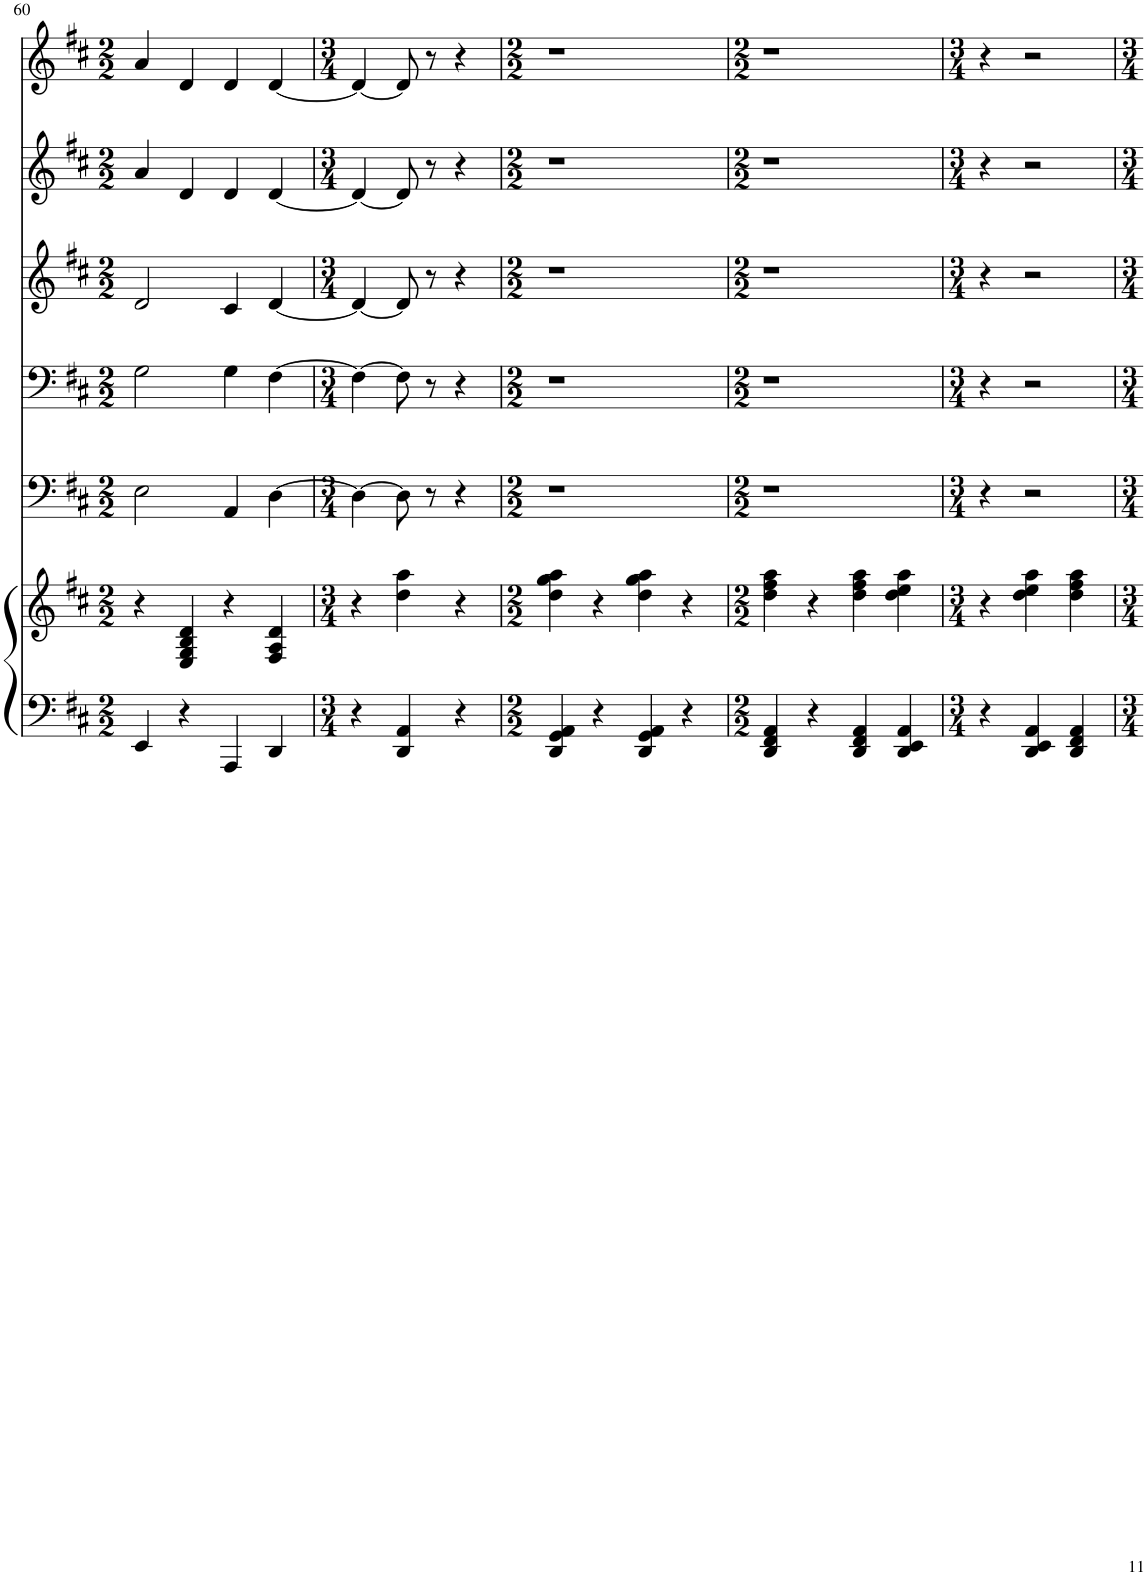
**kern	**kern	**kern	**kern	**kern	**kern	**kern
*part6	*part6	*part5	*part4	*part3	*part2	*part1
*staff7	*staff6	*staff5	*staff4	*staff3	*staff2	*staff1
*I"Piano	*	*I"B	*I"T	*I"A	*I"S2	*I"S1
*I'Pno	*	*	*	*	*	*
!!LO:PB:g=z
*clefF4	*clefG2	*clefF4	*clefF4	*clefG2	*clefG2	*clefG2
*	*	*	*Trd5c9	*Trd1c2	*	*Trd1c2
*k[f#c#]	*k[f#c#]	*k[f#c#]	*k[f#c#]	*k[f#c#]	*k[f#c#]	*k[f#c#]
*M2/2	*M2/2	*M2/2	*M2/2	*M2/2	*M2/2	*M2/2
=60	=60	=60	=60	=60	=60	=60
4EE/	4r	2E\	2G\	2d/	4a/	4a/
4r	4E/ 4G/ 4B/ 4d/	.	.	.	4d/	4d/
4AAA/	4r	4AA/	4G\	4c#/	4d/	4d/
4DD/	4F#/ 4A/ 4d/	[4D\	[4F#\	[4d/	[4d/	[4d/
=61	=61	=61	=61	=61	=61	=61
*M3/4	*M3/4	*M3/4	*M3/4	*M3/4	*M3/4	*M3/4
4r	4r	4D\_	4F#\_	4d/_	4d/_	4d/_
4DD/ 4AA/	4dd\ 4aa\	8D\]	8F#\]	8d/]	8d/]	8d/]
.	.	8r	8r	8r	8r	8r
4r	4r	4r	4r	4r	4r	4r
=62	=62	=62	=62	=62	=62	=62
*M2/2	*M2/2	*M2/2	*M2/2	*M2/2	*M2/2	*M2/2
4DD/ 4GG/ 4AA/	4dd\ 4gg\ 4aa\	1r	1r	1r	1r	1r
4r	4r	.	.	.	.	.
4DD/ 4GG/ 4AA/	4dd\ 4gg\ 4aa\	.	.	.	.	.
4r	4r	.	.	.	.	.
=63	=63	=63	=63	=63	=63	=63
*M2/2	*M2/2	*M2/2	*M2/2	*M2/2	*M2/2	*M2/2
4DD/ 4FF#/ 4AA/	4dd\ 4ff#\ 4aa\	1r	1r	1r	1r	1r
4r	4r	.	.	.	.	.
4DD/ 4FF#/ 4AA/	4dd\ 4ff#\ 4aa\	.	.	.	.	.
4DD/ 4EE/ 4AA/	4dd\ 4ee\ 4aa\	.	.	.	.	.
=64	=64	=64	=64	=64	=64	=64
*M3/4	*M3/4	*M3/4	*M3/4	*M3/4	*M3/4	*M3/4
4r	4r	4r	4r	4r	4r	4r
4DD/ 4EE/ 4AA/	4dd\ 4ee\ 4aa\	2r	2r	2r	2r	2r
4DD/ 4FF#/ 4AA/	4dd\ 4ff#\ 4aa\	.	.	.	.	.
=	=	=	=	=	=	=
*-	*-	*-	*-	*-	*-	*-
